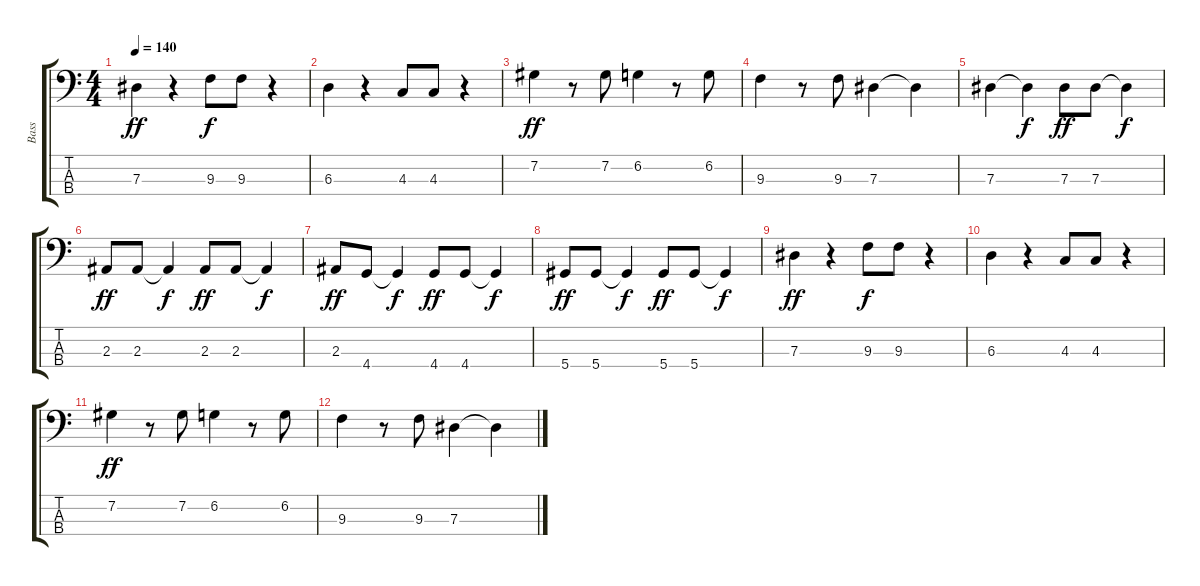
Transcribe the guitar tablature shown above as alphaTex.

\track ("Bass" "Bass") {instrument electricbasspick}
\staff {score tabs}
\tuning (Gb2 Db2 Ab1 Eb1) {hide}
\ts (4 4)
\tempo 140
\clef f4
\ks c
7.3.4{dy ff} r.4 9.3.8{dy f} 9.3.8 r.4 |
6.3.4 r.4 4.3.8 4.3.8 r.4 |
7.2.4{dy ff} r.8 7.2.8 6.2.4 r.8 6.2.8 |
9.3.4 r.8 9.3.8 7.3.4 7.3{t}.4 |
7.3.4 7.3{t}.4{dy f} 7.3.8{dy ff} 7.3.8 7.3{t}.4{dy f} |
2.3.8{dy ff} 2.3.8 2.3{t}.4{dy f} 2.3.8{dy ff} 2.3.8 2.3{t}.4{dy f} |
2.3.8{dy ff} 4.4.8 4.4{t}.4{dy f} 4.4.8{dy ff} 4.4.8 4.4{t}.4{dy f} |
5.4.8{dy ff} 5.4.8 5.4{t}.4{dy f} 5.4.8{dy ff} 5.4.8 5.4{t}.4{dy f} |
7.3.4{dy ff} r.4 9.3.8{dy f} 9.3.8 r.4 |
6.3.4 r.4 4.3.8 4.3.8 r.4 |
7.2.4{dy ff} r.8 7.2.8 6.2.4 r.8 6.2.8 |
9.3.4 r.8 9.3.8 7.3.4 7.3{t}.4
